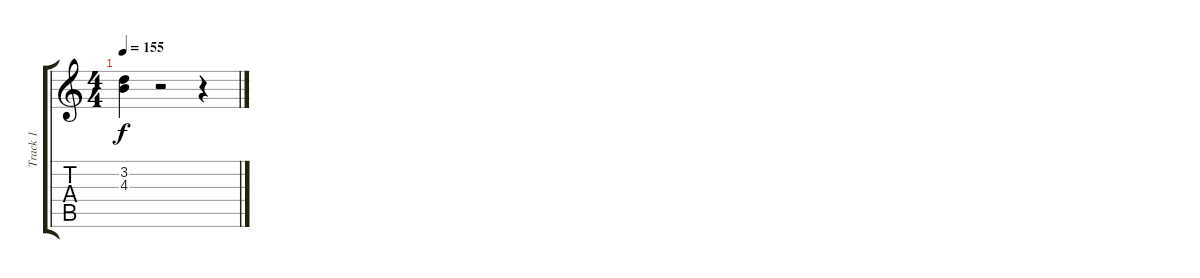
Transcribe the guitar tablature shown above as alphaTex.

\track ("Track 1" "Track 1") {instrument acousticguitarsteel}
\staff {score tabs}
\tuning (E4 B3 G3 D3 A2 E2) {hide}
\ts (4 4)
\tempo 155
\clef g2
\ks c
(3.2{t} 4.3{t}).4{dy f} r.2 r.4
